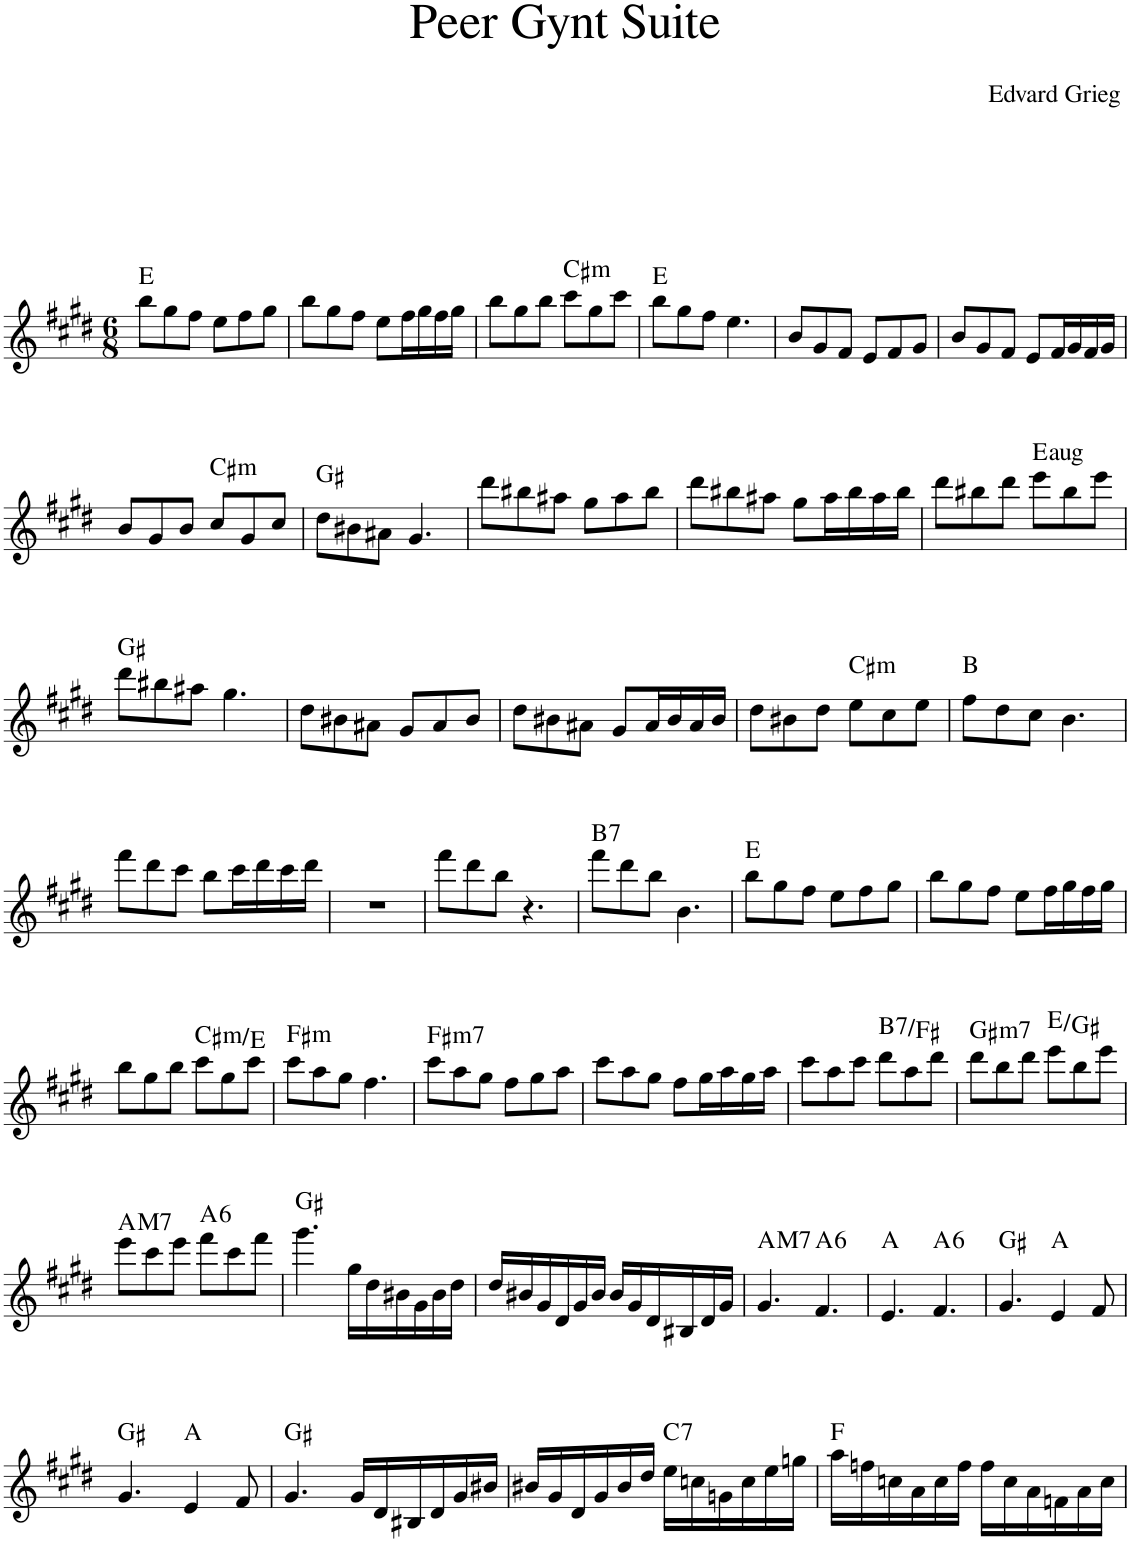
**kern	**harte
*part1	*part1
*staff1	*
*I"Piano	*
*I'Pno.	*
*clefG2	*
*k[f#c#g#d#]	*
*M6/8	*
=1	=1
8bb\L	E:maj
8gg#\	.
8ff#\J	.
8ee\L	.
8ff#\	.
8gg#\J	.
=2	=2
8bb\L	.
8gg#\	.
8ff#\J	.
8ee\L	.
16ff#\L	.
16gg#\	.
16ff#\	.
16gg#\JJ	.
=3	=3
8bb\L	.
8gg#\	.
8bb\J	.
!	!LO:H:kt=m
8ccc#\L	C#:min
8gg#\	.
8ccc#\J	.
=4	=4
8bb\L	E:maj
8gg#\	.
8ff#\J	.
4.ee\	.
=5	=5
8b/L	.
8g#/	.
8f#/J	.
8e/L	.
8f#/	.
8g#/J	.
=6	=6
8b/L	.
8g#/	.
8f#/J	.
8e/L	.
16f#/L	.
16g#/	.
16f#/	.
16g#/JJ	.
!!LO:LB:g=z
=7	=7
8b/L	.
8g#/	.
8b/J	.
!	!LO:H:kt=m
8cc#/L	C#:min
8g#/	.
8cc#/J	.
=8	=8
8dd#\L	G#:maj
8b#X\	.
8a#X\J	.
4.g#/	.
=9	=9
8ddd#\L	.
8bb#X\	.
8aa#X\J	.
8gg#\L	.
8aa#\	.
8bb#\J	.
=10	=10
8ddd#\L	.
8bb#X\	.
8aa#X\J	.
8gg#\L	.
16aa#\L	.
16bb#\	.
16aa#\	.
16bb#\JJ	.
=11	=11
8ddd#\L	.
8bb#X\	.
8ddd#\J	.
!	!LO:H:kt=aug
8eee\L	E:aug
8bb#\	.
8eee\J	.
!!LO:LB:g=z
=12	=12
8ddd#\L	G#:maj
8bb#X\	.
8aa#X\J	.
4.gg#\	.
=13	=13
8dd#\L	.
8b#X\	.
8a#X\J	.
8g#/L	.
8a#/	.
8b#/J	.
=14	=14
8dd#\L	.
8b#X\	.
8a#X\J	.
8g#/L	.
16a#/L	.
16b#/	.
16a#/	.
16b#/JJ	.
=15	=15
8dd#\L	.
8b#X\	.
8dd#\J	.
!	!LO:H:kt=m
8ee\L	C#:min
8cc#\	.
8ee\J	.
=16	=16
8ff#\L	B:maj
8dd#\	.
8cc#\J	.
4.b\	.
!!LO:LB:g=z
=17	=17
8fff#\L	.
8ddd#\	.
8ccc#\J	.
8bb\L	.
16ccc#\L	.
16ddd#\	.
16ccc#\	.
16ddd#\JJ	.
=18	=18
2.r	.
=19	=19
8fff#\L	.
8ddd#\	.
8bb\J	.
4.r	.
=20	=20
!	!LO:H:kt=7
8fff#\L	B:7
8ddd#\	.
8bb\J	.
4.b\	.
=21	=21
8bb\L	E:maj
8gg#\	.
8ff#\J	.
8ee\L	.
8ff#\	.
8gg#\J	.
=22	=22
8bb\L	.
8gg#\	.
8ff#\J	.
8ee\L	.
16ff#\L	.
16gg#\	.
16ff#\	.
16gg#\JJ	.
!!LO:LB:g=z
=23	=23
8bb\L	.
8gg#\	.
8bb\J	.
!	!LO:H:kt=m
8ccc#\L	C#:min/b3
8gg#\	.
8ccc#\J	.
=24	=24
!	!LO:H:kt=m
8ccc#\L	F#:min
8aa\	.
8gg#\J	.
4.ff#\	.
=25	=25
!	!LO:H:kt=m7
8ccc#\L	F#:min7
8aa\	.
8gg#\J	.
8ff#\L	.
8gg#\	.
8aa\J	.
=26	=26
8ccc#\L	.
8aa\	.
8gg#\J	.
8ff#\L	.
16gg#\L	.
16aa\	.
16gg#\	.
16aa\JJ	.
=27	=27
8ccc#\L	.
8aa\	.
8ccc#\J	.
!	!LO:H:kt=7
8ddd#\L	B:7/5
8aa\	.
8ddd#\J	.
=28	=28
!	!LO:H:kt=m7
8ddd#\L	G#:min7
8bb\	.
8ddd#\J	.
8eee\L	E:maj/3
8bb\	.
8eee\J	.
!!LO:LB:g=z
=29	=29
!	!LO:H:kt=M7
8eee\L	A:maj7
8ccc#\	.
8eee\J	.
!	!LO:H:kt=6
8fff#\L	A:maj6
8ccc#\	.
8fff#\J	.
=30	=30
4.ggg#\	G#:maj
16gg#\LL	.
16dd#\	.
16b#X\	.
16g#\	.
16b#\	.
16dd#\JJ	.
=31	=31
16dd#/LL	.
16b#X/	.
16g#/	.
16d#/	.
16g#/	.
16b#/JJ	.
16b#/LL	.
16g#/	.
16d#/	.
16B#X/	.
16d#/	.
16g#/JJ	.
=32	=32
!	!LO:H:kt=M7
4.g#/	A:maj7
!	!LO:H:kt=6
4.f#/	A:maj6
=33	=33
4.e/	A:maj
!	!LO:H:kt=6
4.f#/	A:maj6
=34	=34
4.g#/	G#:maj
4e/	A:maj
8f#/	.
!!LO:LB:g=z
=35	=35
4.g#/	G#:maj
4e/	A:maj
8f#/	.
=36	=36
4.g#/	G#:maj
16g#/LL	.
16d#/	.
16B#X/	.
16d#/	.
16g#/	.
16b#X/JJ	.
=37	=37
16b#X/LL	.
16g#/	.
16d#/	.
16g#/	.
16b#/	.
16dd#/JJ	.
!	!LO:H:kt=7
16ee\LL	C:7
16ccn\	.
16gn\	.
16cc\	.
16ee\	.
16ggn\JJ	.
=38	=38
16aa\LL	F:maj
16ffn\	.
16ccn\	.
16a\	.
16cc\	.
16ff\JJ	.
16ff\LL	.
16cc\	.
16a\	.
16fn\	.
16a\	.
16cc\JJ	.
=	=
*-	*-
